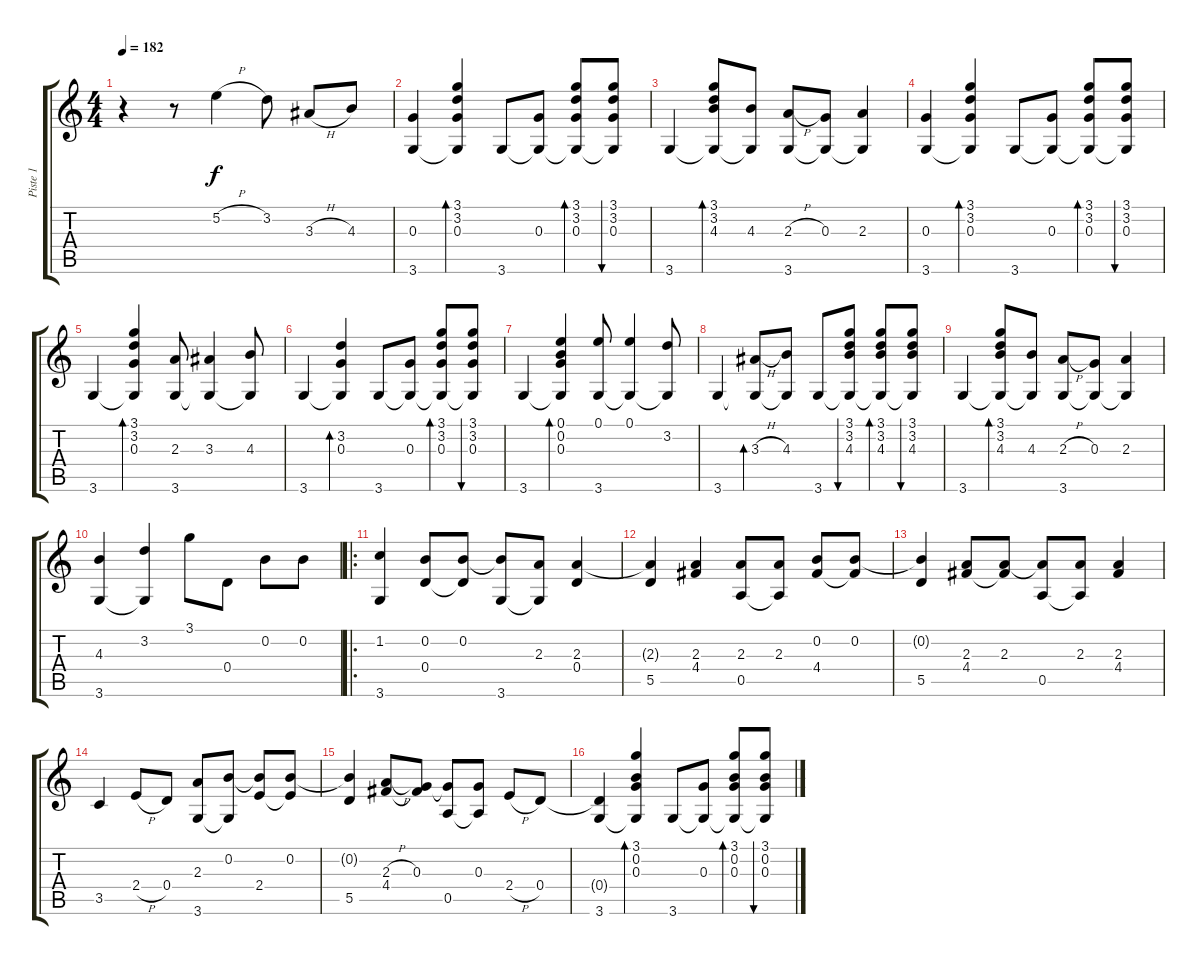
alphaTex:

\track ("Piste 1" "Piste 1") {instrument acousticguitarsteel}
\staff {score tabs}
\tuning (E4 B3 G3 D3 A2 E2) {hide}
\ts (4 4)
\tempo 182
\clef g2
\ks c
r.4{dy f instrument acousticguitarsteel} r.8 5.2{h}.4 3.2.8 3.3{h}.8 4.3.8 |
(0.3 3.6).4 (3.1 3.2 0.3 3.6{t}).4{bd 240} 3.6.8 (0.3 3.6{t}).8 (3.1 3.2 0.3 3.6{t}).8{bd 240} (3.1 3.2 0.3 3.6{t}).8{bu 240} |
3.6.4 (3.1 3.2 4.3 3.6{t}).8{bd 240} (4.3 3.6{t}).8 (2.3{h} 3.6).8 (0.3 3.6{t}).8 (2.3 3.6{t}).4 |
(0.3 3.6).4 (3.1 3.2 0.3 3.6{t}).4{bd 240} 3.6.8 (0.3 3.6{t}).8 (3.1 3.2 0.3 3.6{t}).8{bd 240} (3.1 3.2 0.3 3.6{t}).8{bu 240} |
3.6.4 (3.1 3.2 0.3 3.6{t}).4{bd 240} (2.3 3.6).8 (3.3 3.6{t}).4 (4.3 3.6{t}).8 |
3.6.4 (3.2 0.3 3.6{t}).4{bd 240} 3.6.8 (0.3 3.6{t}).8 (3.1 3.2 0.3 3.6{t}).8{bd 240} (3.1 3.2 0.3 3.6{t}).8{bu 240} |
3.6.4 (0.1 0.2 0.3 3.6{t}).4{bd 240} (0.1 3.6).8 (0.1 3.6{t}).4 (3.2 3.6{t}).8 |
3.6.4 (3.3{h} 3.6{t}).8{bd 240} (4.3 3.6{t}).8 3.6.8 (3.1 3.2 4.3 3.6{t}).8{bu 240} (3.1 3.2 4.3 3.6{t}).8{bd 240} (3.1 3.2 4.3 3.6{t}).8{bu 240} |
3.6.4 (3.1 3.2 4.3 3.6{t}).8{bd 240} (4.3 3.6{t}).8 (2.3{h} 3.6).8 (0.3 3.6{t}).8 (2.3 3.6{t}).4 |
(4.3 3.6).4 (3.2 3.6{t}).4 3.1.8 0.4.8 0.2.8 0.2.8 |
\ro
(1.2 3.6).4 (0.2 0.4).8 (0.2 0.4{t}).8 (0.2{t} 3.6).8 (2.3 3.6{t}).8 (2.3 0.4).4 |
(2.3{t} 5.5).4 (2.3 4.4).4 (2.3 0.5).8 (2.3 0.5{t}).8 (0.2 4.4).8 (0.2 4.4{t}).8 |
(0.2{t} 5.5).4 (2.3 4.4).8 (2.3 4.4{t}).8 (2.3{t} 0.5).8 (2.3 0.5{t}).8 (2.3 4.4).4 |
3.5.4 2.4{h}.8 0.4.8 (2.3 3.6).8 (0.2 3.6{t}).8 (0.2{t} 2.4).8 (0.2 2.4{t}).8 |
(0.2{t} 5.5).4 (2.3{h} 4.4).8 (0.3 4.4{t}).8 (0.3{t} 0.5).8 (0.3 0.5{t}).8 2.4{h}.8 0.4.8 |
(0.4{t} 3.6).4 (3.1 0.2 0.3 3.6{t}).4{bd 480} 3.6.8 (0.3 3.6{t}).8 (3.1 0.2 0.3 3.6{t}).8{bd 240} (3.1 0.2 0.3 3.6{t}).8{bu 240}
